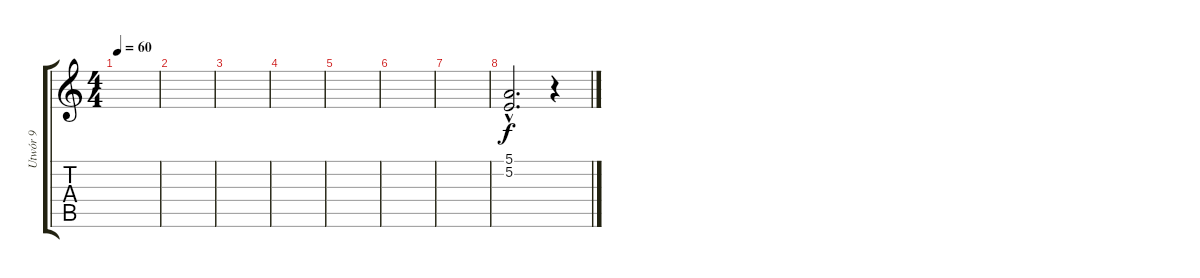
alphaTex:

\track ("Utwór 9" "Utwór 9") {instrument applause}
\staff {score tabs}
\tuning (E4 B3 G3 D3 A2 E2) {hide}
\ts (4 4)
\tempo 60
\clef g2
\ks c
|
|
|
|
|
|
|
(5.1{hac} 5.2{hac}).2{d} r.4
